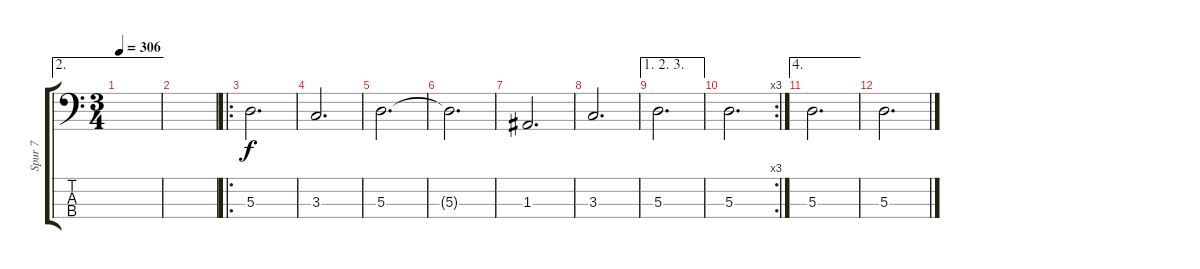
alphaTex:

\track ("Spur 7" "Spur 7") {instrument electricbassfinger}
\staff {score tabs}
\tuning (G2 D2 A1 E1) {hide}
\ae 2
\ts (3 4)
\tempo 306
\clef f4
\ks c
|
|
\ro
5.3.2{d} |
3.3.2{d} |
5.3.2{d} |
5.3{t}.2{d} |
1.3.2{d} |
3.3.2{d} |
\ae (1 2 3)
5.3.2{d} |
\rc 3
5.3.2{d} |
\ae 4
5.3.2{d} |
5.3.2{d}
